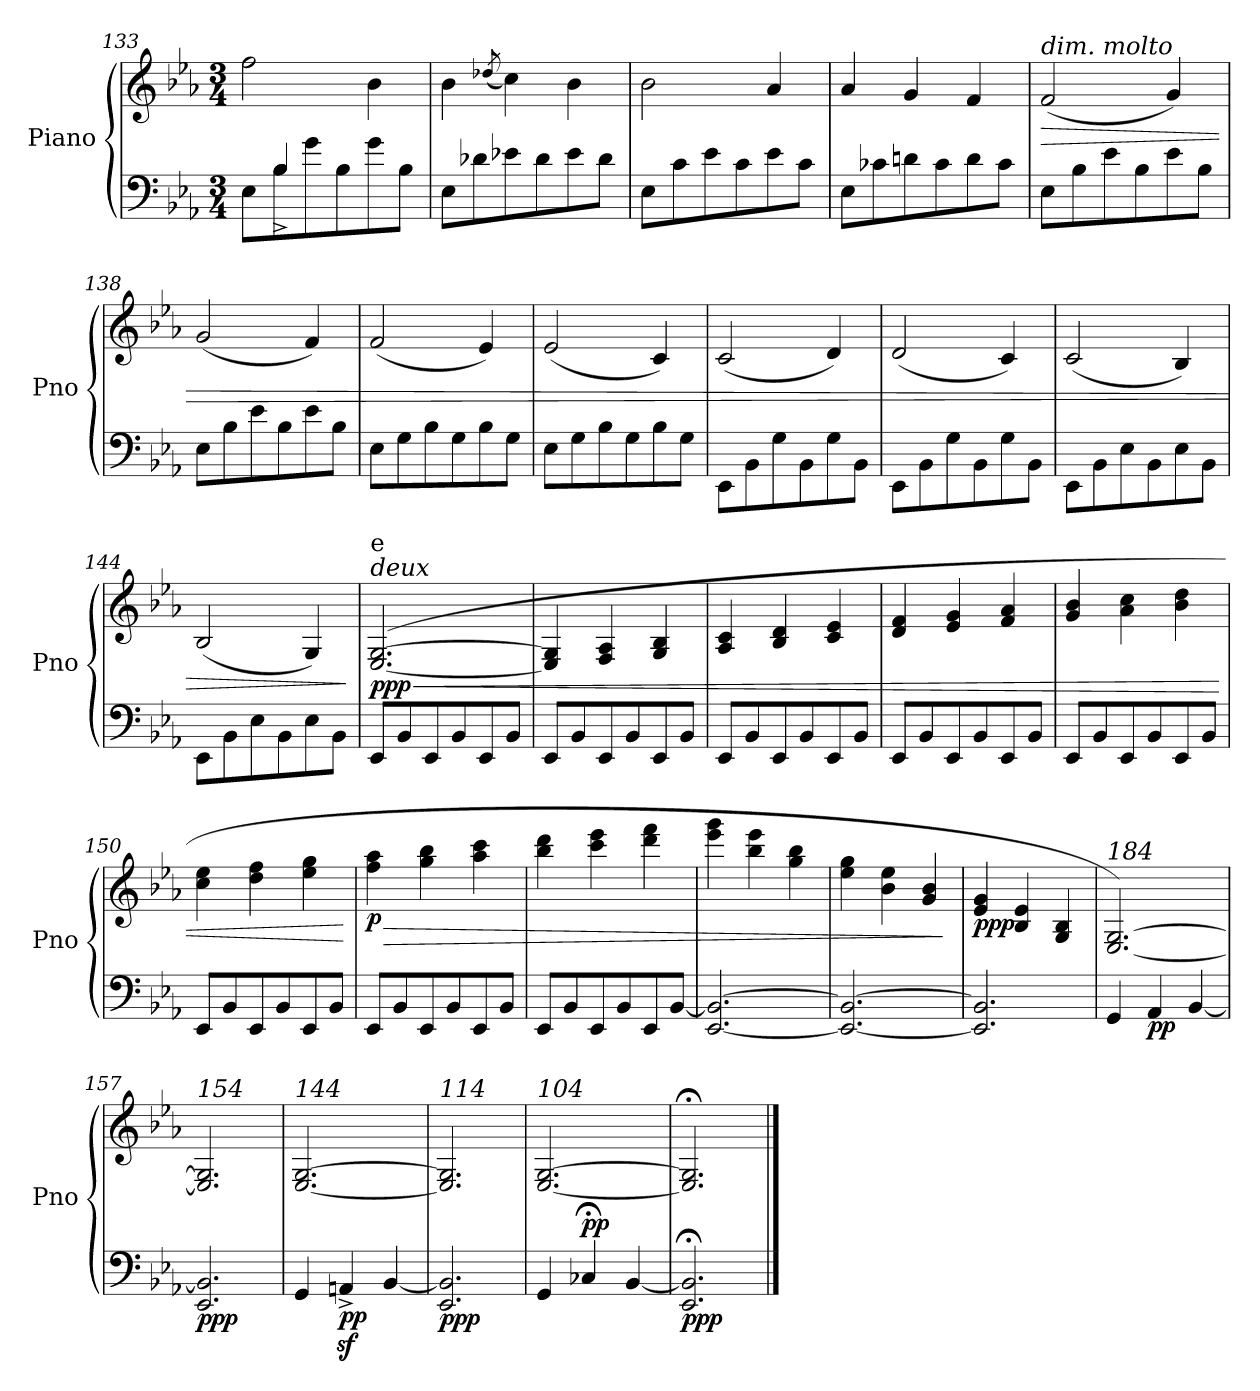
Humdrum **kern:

**kern	**kern	**dynam
*part1	*part1	*part1
*staff2	*staff1	*staff1/2
*I"Piano	*	*
*I'Pno	*	*
*clefF4	*clefG2	*
*k[b-e-a-]	*k[b-e-a-]	*
*M3/4	*M3/4	*
=133	=133	=133
*^	*	*
8E-\L	8ryy	2ff\	.
8B-\	4B-^/	.	.
8g\	.	.	.
8B-\	4.ryy	.	.
8g\	.	4b-\	.
8B-\J	.	.	.
*v	*v	*	*
=134	=134	=134
8E-\L	4b-\	.
8d-X\	.	.
.	(8qdd-X/	.
8e-X\	4cc\)	.
8d-\	.	.
8e-\	4b-\	.
8d-\J	.	.
=135	=135	=135
8E-\L	2b-\	.
8c\	.	.
8e-\	.	.
8c\	.	.
8e-\	4a-/	.
8c\J	.	.
=136	=136	=136
8E-\L	4a-/	.
8c-X\	.	.
8dn\	4g/	.
8c-\	.	.
8d\	4f/	.
8c-\J	.	.
=137	=137	=137
!	!LO:TX:a:i:t=dim. molto	!
!	!	!LO:HP:b
8E-\L	(2f/	>
8B-\	.	.
8e-\	.	.
8B-\	.	.
8e-\	4g/)	.
8B-\J	.	.
!!LO:PB:g=z
=138	=138	=138
8E-\L	(2g/	.
8B-\	.	.
8e-\	.	.
8B-\	.	.
8e-\	4f/)	.
8B-\J	.	.
=139	=139	=139
8E-\L	(2f/	.
8G\	.	.
8B-\	.	.
8G\	.	.
8B-\	4e-/)	.
8G\J	.	.
=140	=140	=140
8E-\L	(2e-/	.
8G\	.	.
8B-\	.	.
8G\	.	.
8B-\	4c/)	.
8G\J	.	.
=141	=141	=141
8EE-\L	(2c/	.
8BB-\	.	.
8G\	.	.
8BB-\	.	.
8G\	4d/)	.
8BB-\J	.	.
=142	=142	=142
8EE-\L	(2d/	.
8BB-\	.	.
8G\	.	.
8BB-\	.	.
8G\	4c/)	.
8BB-\J	.	.
=143	=143	=143
8EE-\L	(2c/	.
8BB-\	.	.
8E-\	.	.
8BB-\	.	.
8E-\	4B-/)	.
8BB-\J	.	.
=144	=144	=144
8EE-\L	(2B-/	.
8BB-\	.	.
8E-\	.	.
8BB-\	.	.
8E-\	4G/)	.
8BB-\J	.	.
.	.	]
!!LO:LB:g=z
=145	=145	=145
!	!LO:TX:a:i:t=deux	!
!	!LO:TX:a:t=e	!
!	!	!LO:HP:b
!	!	!LO:DY:n=1:b
8EE-/L	([2.E-/ [2.G/	< ppp
8BB-/	.	.
8EE-/	.	.
8BB-/	.	.
8EE-/	.	.
8BB-/J	.	.
=146	=146	=146
8EE-/L	4E-/] 4G/]	.
8BB-/	.	.
8EE-/	4F/ 4A-/	.
8BB-/	.	.
8EE-/	4G/ 4B-/	.
8BB-/J	.	.
=147	=147	=147
8EE-/L	4A-/ 4c/	.
8BB-/	.	.
8EE-/	4B-/ 4d/	.
8BB-/	.	.
8EE-/	4c/ 4e-/	.
8BB-/J	.	.
=148	=148	=148
8EE-/L	4d/ 4f/	.
8BB-/	.	.
8EE-/	4e-/ 4g/	.
8BB-/	.	.
8EE-/	4f/ 4a-/	.
8BB-/J	.	.
=149	=149	=149
8EE-/L	4g/ 4b-/	.
8BB-/	.	.
8EE-/	4a-\ 4cc\	.
8BB-/	.	.
8EE-/	4b-\ 4dd\	.
8BB-/J	.	.
=150	=150	=150
8EE-/L	4cc\ 4ee-\	.
8BB-/	.	.
8EE-/	4dd\ 4ff\	.
8BB-/	.	.
8EE-/	4ee-\ 4gg\	.
8BB-/J	.	.
.	.	[
=151	=151	=151
!	!	!LO:HP:b
!	!	!LO:DY:n=1:b
8EE-/L	4ff\ 4aa-\	> p
8BB-/	.	.
8EE-/	4gg\ 4bb-\	.
8BB-/	.	.
8EE-/	4aa-\ 4ccc\	.
8BB-/J	.	.
!!LO:LB:g=z
=152	=152	=152
8EE-/L	4bb-\ 4ddd\	.
8BB-/	.	.
8EE-/	4ccc\ 4eee-\	.
8BB-/	.	.
8EE-/	4ddd\ 4fff\	.
[8BB-/J	.	.
=153	=153	=153
[2.EE-/ 2.BB-/_	4eee-\ 4ggg\	.
.	4bb-\ 4eee-\	.
.	4gg\ 4bb-\	.
=154	=154	=154
2.EE-/_ 2.BB-/_	4ee-\ 4gg\	.
.	4b-\ 4ee-\	.
.	4g/ 4b-/	.
.	.	]
=155	=155	=155
!	!	!LO:DY:b
2.EE-/] 2.BB-/]	4e-/ 4g/	ppp
.	4B-/ 4e-/	.
.	4G/ 4B-/	.
=156	=156	=156
!	!LO:TX:a:i:t=184	!
4GG/	[2.E-/ [2.G/)	.
!	!	!LO:DY:b=2
4AA-/	.	pp
[4BB-/	.	.
=157	=157	=157
!	!LO:TX:a:i:t=154	!
!	!	!LO:DY:b=2
2.EE-/ 2.BB-/]	2.E-/] 2.G/]	ppp
=158	=158	=158
!	!LO:TX:a:i:t=144	!
4GG/	[2.E-/ [2.G/	.
!	!	!LO:DY:b=2
4AAnz>^/	.	pp
[4BB-/	.	.
=159	=159	=159
!	!LO:TX:a:i:t=114	!
!	!	!LO:DY:b=2
2.EE-/ 2.BB-/]	2.E-/] 2.G/]	ppp
=160	=160	=160
!	!LO:TX:a:i:t=104	!
4GG/	[2.E-/ [2.G/	.
!	!	!LO:DY:a=2
4C-X;/	.	pp
[4BB-/	.	.
=161	=161	=161
!	!	!LO:DY:b=2
2.EE-/; 2.BB-/];	2.E-/];< 2.G/];<	ppp
==	==	==
*-	*-	*-
